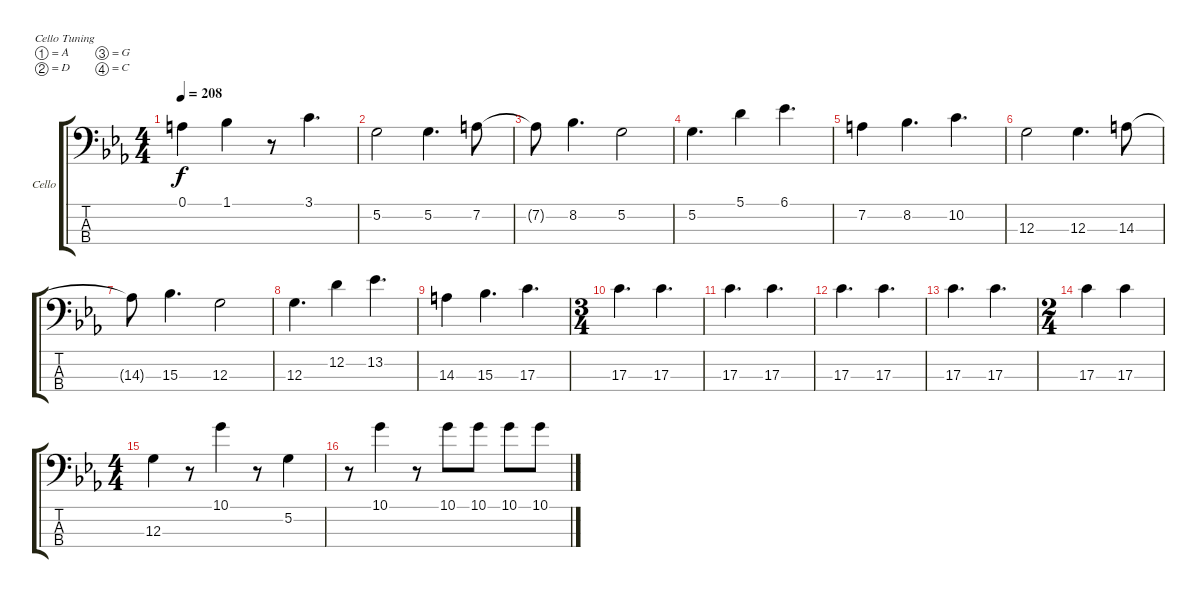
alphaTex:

\defaultSystemsLayout 4
\bracketExtendMode groupsimilarinstruments
\firstSystemTrackNameOrientation horizontal
\otherSystemsTrackNameOrientation horizontal
\track ("Cello" "Cello") {instrument cello}
\staff {score tabs}
\tuning (A3 D3 G2 C2)
\ts (4 4)
\tempo 208
\clef f4
\ks eb
0.1.4{dy f} 1.1.4 r.8 3.1.4{d} |
5.2.2 5.2.4{d} 7.2.8 |
7.2{t}.8 8.2.4{d} 5.2.2 |
5.2.4{d} 5.1.4 6.1.4{d} |
7.2.4 8.2.4{d} 10.2.4{d} |
12.3.2 12.3.4{d} 14.3.8 |
14.3{t}.8 15.3.4{d} 12.3.2 |
12.3.4{d} 12.2.4 13.2.4{d} |
14.3.4 15.3.4{d} 17.3.4{d} |
\ts (3 4)
17.3.4{d} 17.3.4{d} |
17.3.4{d} 17.3.4{d} |
17.3.4{d} 17.3.4{d} |
17.3.4{d} 17.3.4{d} |
\ts (2 4)
17.3.4 17.3.4 |
\ts (4 4)
12.3.4 r.8 10.1.4 r.8 5.2.4 |
r.8 10.1.4 r.8 10.1.8 10.1.8 10.1.8 10.1.8
